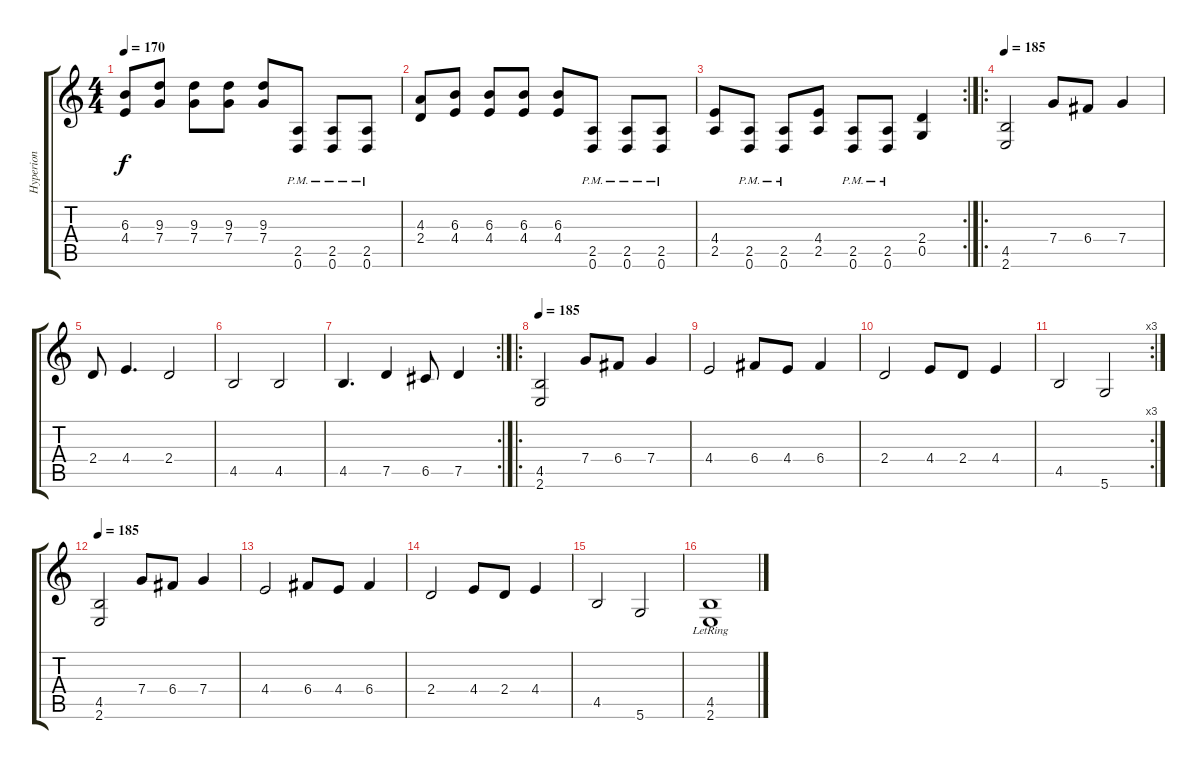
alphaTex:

\track ("Hyperion" "Hyperion") {instrument distortionguitar}
\staff {score tabs}
\tuning (D4 A3 F3 C3 G2 D2) {hide}
\ts (4 4)
\tempo 170
\clef g2
\ks c
(6.3 4.4).8{dy f} (9.3 7.4).8 (9.3 7.4).8 (9.3 7.4).8 (9.3 7.4).8 (2.5 0.6{pm}).8 (2.5 0.6{pm}).8 (2.5 0.6{pm}).8 |
(4.3 2.4).8 (6.3 4.4).8 (6.3 4.4).8 (6.3 4.4).8 (6.3 4.4).8 (2.5 0.6{pm}).8 (2.5 0.6{pm}).8 (2.5 0.6{pm}).8 |
\rc 2
(4.4 2.5).8 (2.5 0.6{pm}).8 (2.5 0.6{pm}).8 (4.4 2.5).8 (2.5 0.6{pm}).8 (2.5 0.6{pm}).8 (2.4 0.5).4 |
\ro
\tempo 185
(4.5 2.6).2 7.4.8 6.4.8 7.4.4 |
2.4.8 4.4.4{d} 2.4.2 |
4.5.2 4.5.2 |
\rc 2
4.5.4{d} 7.5.4 6.5.8 7.5.4 |
\ro
\tempo 185
(4.5 2.6).2 7.4.8 6.4.8 7.4.4 |
4.4.2 6.4.8 4.4.8 6.4.4 |
2.4.2 4.4.8 2.4.8 4.4.4 |
\rc 3
4.5.2 5.6.2 |
\tempo 185
(4.5 2.6).2 7.4.8 6.4.8 7.4.4 |
4.4.2 6.4.8 4.4.8 6.4.4 |
2.4.2 4.4.8 2.4.8 4.4.4 |
4.5.2 5.6.2 |
(4.5{lr} 2.6{lr}).1
